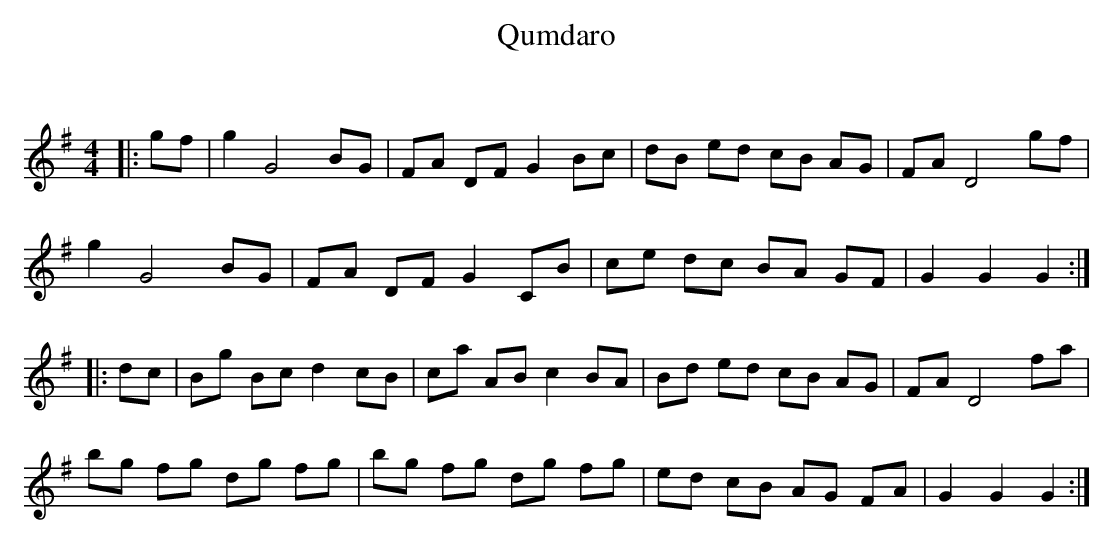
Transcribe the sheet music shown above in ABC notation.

X:1
T: Qumdaro
C:
Q: 232
K:G
M:4/4
L:1/8
|:gf|g2 G4 BG|FA DF G2 Bc|dB ed cB AG|FA D4 gf|
g2 G4 BG|FA DF G2 CB|ce dc BA GF|G2 G2 G2:|
|:dc|Bg Bc d2 cB|ca AB c2 BA|Bd ed cB AG|FA D4 fa|
bg fg dg fg|bg fg dg fg|ed cB AG FA|G2 G2 G2:|
